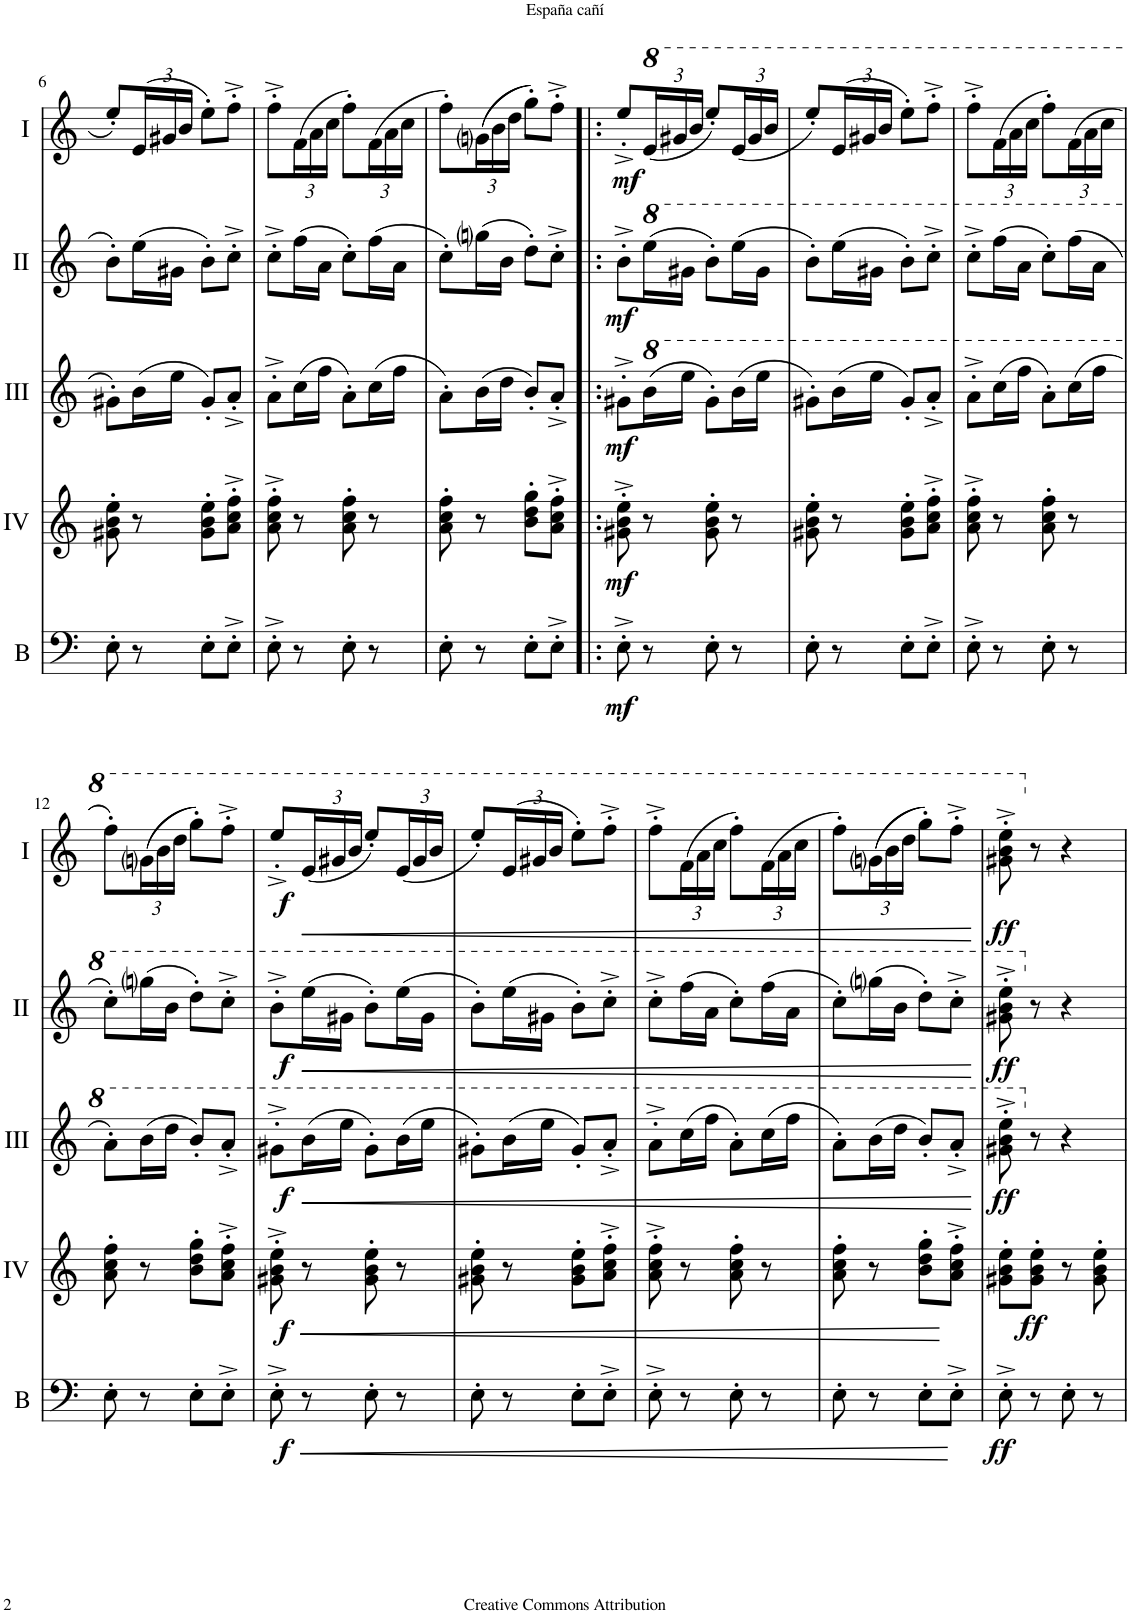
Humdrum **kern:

**kern	**dynam	**kern	**dynam	**kern	**dynam	**kern	**dynam	**kern	**dynam
*part5	*part5	*part4	*part4	*part3	*part3	*part2	*part2	*part1	*part1
*staff5	*staff5	*staff4	*staff4	*staff3	*staff3	*staff2	*staff2	*staff1	*staff1
*I"Bass	*	*I"Acc. 4	*	*I"Acc. 3	*	*I"Acc. 2	*	*I"Acc. 1	*
*I'B	*	*	*	*	*	*	*	*	*
!!LO:PB:g=z
*clefF4	*	*clefG2	*	*clefG2	*	*clefG2	*	*clefG2	*
*Trd7c12	*	*Trd7c12	*	*	*	*	*	*	*
*k[]	*	*k[]	*	*k[]	*	*k[]	*	*k[]	*
*M2/4	*	*M2/4	*	*M2/4	*	*M2/4	*	*M2/4	*
=6	=6	=6	=6	=6	=6	=6	=6	=6	=6
8E'\	.	8g#X\' 8b\' 8ee\'	.	8g#X'\L	.	8b'\L	.	8ee'/L	.
*	*	*	*	*	*	*	*	*Xbrackettup	*
8r	.	8r	.	(16b\L	.	(16ee\L	.	(24e/L	.
.	.	.	.	.	.	.	.	24g#X/	.
.	.	.	.	16ee\JJ	.	16g#X\JJ	.	.	.
.	.	.	.	.	.	.	.	24b/JJ	.
8E'\L	.	8g#\' 8b\' 8ee\'L	.	8g#'/L)	.	8b'>\L)	.	8ee'>\L)	.
8E'^\J	.	8a\'^ 8cc\'^ 8ff\'^J	.	8a'^/J	.	8cc'^\J	.	8ff'^\J	.
=7	=7	=7	=7	=7	=7	=7	=7	=7	=7
8E'^\	.	8a\'^ 8cc\'^ 8ff\'^	.	8a'^\L	.	8cc'^\L	.	8ff'^\L	.
8r	.	8r	.	(16cc\L	.	(16ff\L	.	(24f\L	.
.	.	.	.	.	.	.	.	24a\	.
.	.	.	.	16ff\JJ	.	16a\JJ	.	.	.
.	.	.	.	.	.	.	.	24cc\JJ	.
8E'\	.	8a\' 8cc\' 8ff\'	.	8a'\L)	.	8cc'\L)	.	8ff'\L)	.
8r	.	8r	.	(16cc\L	.	(16ff\L	.	(24f\L	.
.	.	.	.	.	.	.	.	24a\	.
.	.	.	.	16ff\JJ	.	16a\JJ	.	.	.
.	.	.	.	.	.	.	.	24cc\JJ	.
=8	=8	=8	=8	=8	=8	=8	=8	=8	=8
8E'\	.	8a\' 8cc\' 8ff\'	.	8a'\L)	.	8cc'\L)	.	8ff'\L)	.
8r	.	8r	.	(16b\L	.	(16ggni\L	.	((24gni\L	.
.	.	.	.	.	.	.	.	24b\	.
.	.	.	.	16dd\JJ	.	16b\JJ	.	.	.
.	.	.	.	.	.	.	.	24dd\JJ	.
8E'\L	.	8b\' 8dd\' 8gg\'L	.	8b'/L)	.	8dd'\L)	.	8gg'\L))	.
8E'^\J	.	8a\'^ 8cc\'^ 8ff\'^J	.	8a'^/J	.	8cc'^\J	.	8ff'^\J	.
=9!|:	=9!|:	=9!|:	=9!|:	=9!|:	=9!|:	=9!|:	=9!|:	=9!|:	=9!|:
!	!LO:DY:b	!	!LO:DY:b	!	!LO:DY:b	!	!LO:DY:b	!	!LO:DY:b
8E'^\	mf	8g#X\'^ 8b\'^ 8ee\'^	mf	8g#X'^\L	mf	8b'^\L	mf	8ee'^/L	mf
*	*	*	*	*8va	*	*	*	*	*
*	*	*	*	*	*	*8va	*	*	*
*	*	*	*	*	*	*	*	*8va	*
8r	.	8r	.	(16bb\L	.	(16eee\L	.	(24ee/L	.
.	.	.	.	.	.	.	.	24gg#X/	.
.	.	.	.	16eee\JJ	.	16gg#X\JJ	.	.	.
.	.	.	.	.	.	.	.	24bb/JJ	.
8E'\	.	8g#\' 8b\' 8ee\'	.	8gg#'\L)	.	8bb'\L)	.	8eee'/L)	.
8r	.	8r	.	(16bb\L	.	(16eee\L	.	(24ee/L	.
.	.	.	.	.	.	.	.	24gg#/	.
.	.	.	.	16eee\JJ	.	16gg#\JJ	.	.	.
.	.	.	.	.	.	.	.	24bb/JJ	.
=10	=10	=10	=10	=10	=10	=10	=10	=10	=10
8E'\	.	8g#X\' 8b\' 8ee\'	.	8gg#X'\L)	.	8bb'\L)	.	8eee'/L)	.
8r	.	8r	.	(16bb\L	.	(16eee\L	.	(24ee/L	.
.	.	.	.	.	.	.	.	24gg#X/	.
.	.	.	.	16eee\JJ	.	16gg#X\JJ	.	.	.
.	.	.	.	.	.	.	.	24bb/JJ	.
8E'\L	.	8g#\' 8b\' 8ee\'L	.	8gg#'/L)	.	8bb'>\L)	.	8eee'>\L)	.
8E'^\J	.	8a\'^ 8cc\'^ 8ff\'^J	.	8aa'^/J	.	8ccc'^\J	.	8fff'^\J	.
=11	=11	=11	=11	=11	=11	=11	=11	=11	=11
8E'^\	.	8a\'^ 8cc\'^ 8ff\'^	.	8aa'^\L	.	8ccc'^\L	.	8fff'^\L	.
8r	.	8r	.	(16ccc\L	.	(16fff\L	.	(24ff\L	.
.	.	.	.	.	.	.	.	24aa\	.
.	.	.	.	16fff\JJ	.	16aa\JJ	.	.	.
.	.	.	.	.	.	.	.	24ccc\JJ	.
8E'\	.	8a\' 8cc\' 8ff\'	.	8aa'\L)	.	8ccc'\L)	.	8fff'\L)	.
8r	.	8r	.	(16ccc\L	.	(16fff\L	.	(24ff\L	.
.	.	.	.	.	.	.	.	24aa\	.
.	.	.	.	16fff\JJ	.	16aa\JJ	.	.	.
.	.	.	.	.	.	.	.	24ccc\JJ	.
!!LO:LB:g=z
=12	=12	=12	=12	=12	=12	=12	=12	=12	=12
8E'\	.	8a\' 8cc\' 8ff\'	.	8aa'\L)	.	8ccc'\L)	.	8fff'\L)	.
8r	.	8r	.	(16bb\L	.	(16gggni\L	.	((24ggni\L	.
.	.	.	.	.	.	.	.	24bb\	.
.	.	.	.	16ddd\JJ	.	16bb\JJ	.	.	.
.	.	.	.	.	.	.	.	24ddd\JJ	.
8E'\L	.	8b\' 8dd\' 8gg\'L	.	8bb'/L)	.	8ddd'\L)	.	8ggg'\L))	.
8E'^\J	.	8a\'^ 8cc\'^ 8ff\'^J	.	8aa'^/J	.	8ccc'^\J	.	8fff'^\J	.
=13	=13	=13	=13	=13	=13	=13	=13	=13	=13
!	!LO:HP:b	!	!LO:HP:b	!	!	!	!	!	!
!	!LO:DY:n=1:b	!	!LO:DY:n=1:b	!	!LO:DY:b	!	!LO:DY:b	!	!LO:DY:b
8E'^\	< f	8g#X\'^ 8b\'^ 8ee\'^	< f	8gg#X'^\L	f	8bb'^\L	f	8eee'^/L	f
!	!	!	!	!	!LO:HP:b	!	!LO:HP:b	!	!LO:HP:b
8r	.	8r	.	(16bb\L	<	(16eee\L	<	(24ee/L	<
.	.	.	.	.	.	.	.	24gg#X/	.
.	.	.	.	16eee\JJ	.	16gg#X\JJ	.	.	.
.	.	.	.	.	.	.	.	24bb/JJ	.
8E'\	.	8g#\' 8b\' 8ee\'	.	8gg#'\L)	.	8bb'\L)	.	8eee'/L)	.
8r	.	8r	.	(16bb\L	.	(16eee\L	.	(24ee/L	.
.	.	.	.	.	.	.	.	24gg#/	.
.	.	.	.	16eee\JJ	.	16gg#\JJ	.	.	.
.	.	.	.	.	.	.	.	24bb/JJ	.
=14	=14	=14	=14	=14	=14	=14	=14	=14	=14
8E'\	.	8g#X\' 8b\' 8ee\'	.	8gg#X'\L)	.	8bb'\L)	.	8eee'/L)	.
8r	.	8r	.	(16bb\L	.	(16eee\L	.	(24ee/L	.
.	.	.	.	.	.	.	.	24gg#X/	.
.	.	.	.	16eee\JJ	.	16gg#X\JJ	.	.	.
.	.	.	.	.	.	.	.	24bb/JJ	.
8E'\L	.	8g#\' 8b\' 8ee\'L	.	8gg#'/L)	.	8bb'>\L)	.	8eee'>\L)	.
8E'^\J	.	8a\'^ 8cc\'^ 8ff\'^J	.	8aa'^/J	.	8ccc'^\J	.	8fff'^\J	.
=15	=15	=15	=15	=15	=15	=15	=15	=15	=15
8E'^\	.	8a\'^ 8cc\'^ 8ff\'^	.	8aa'^\L	.	8ccc'^\L	.	8fff'^\L	.
8r	.	8r	.	(16ccc\L	.	(16fff\L	.	(24ff\L	.
.	.	.	.	.	.	.	.	24aa\	.
.	.	.	.	16fff\JJ	.	16aa\JJ	.	.	.
.	.	.	.	.	.	.	.	24ccc\JJ	.
8E'\	.	8a\' 8cc\' 8ff\'	.	8aa'\L)	.	8ccc'\L)	.	8fff'\L)	.
8r	.	8r	.	(16ccc\L	.	(16fff\L	.	(24ff\L	.
.	.	.	.	.	.	.	.	24aa\	.
.	.	.	.	16fff\JJ	.	16aa\JJ	.	.	.
.	.	.	.	.	.	.	.	24ccc\JJ	.
=16	=16	=16	=16	=16	=16	=16	=16	=16	=16
8E'\	.	8a\' 8cc\' 8ff\'	.	8aa'\L)	.	8ccc'\L)	.	8fff'\L)	.
8r	.	8r	.	(16bb\L	.	(16gggni\L	.	((24ggni\L	.
.	.	.	.	.	.	.	.	24bb\	.
.	.	.	.	16ddd\JJ	.	16bb\JJ	.	.	.
.	.	.	.	.	.	.	.	24ddd\JJ	.
8E'\L	.	8b\' 8dd\' 8gg\'L	.	8bb'/L)	.	8ddd'\L)	.	8ggg'\L))	.
8E'^\J	.	8a\'^ 8cc\'^ 8ff\'^J	.	8aa'^/J	.	8ccc'^\J	.	8fff'^\J	.
.	[	.	[	.	[	.	[	.	[
=17	=17	=17	=17	=17	=17	=17	=17	=17	=17
!	!LO:DY:b	!	!	!	!LO:DY:b	!	!LO:DY:b	!	!LO:DY:b
8E'^\	ff	8g#X\' 8b\' 8ee\'L	.	8gg#X\'^ 8bb\'^ 8eee\'^	ff	8gg#X\'^ 8bb\'^ 8eee\'^	ff	8gg#X\'^ 8bb\'^ 8eee\'^	ff
*	*	*	*	*X8va	*	*	*	*	*
*	*	*	*	*	*	*X8va	*	*	*
*	*	*	*	*	*	*	*	*X8va	*
!	!	!	!LO:DY:b	!	!	!	!	!	!
8r	.	8g#\' 8b\' 8ee\'J	ff	8r	.	8r	.	8r	.
8E'\	.	8r	.	4r	.	4r	.	4r	.
8r	.	8g#\' 8b\' 8ee\'	.	.	.	.	.	.	.
=	=	=	=	=	=	=	=	=	=
*-	*-	*-	*-	*-	*-	*-	*-	*-	*-
